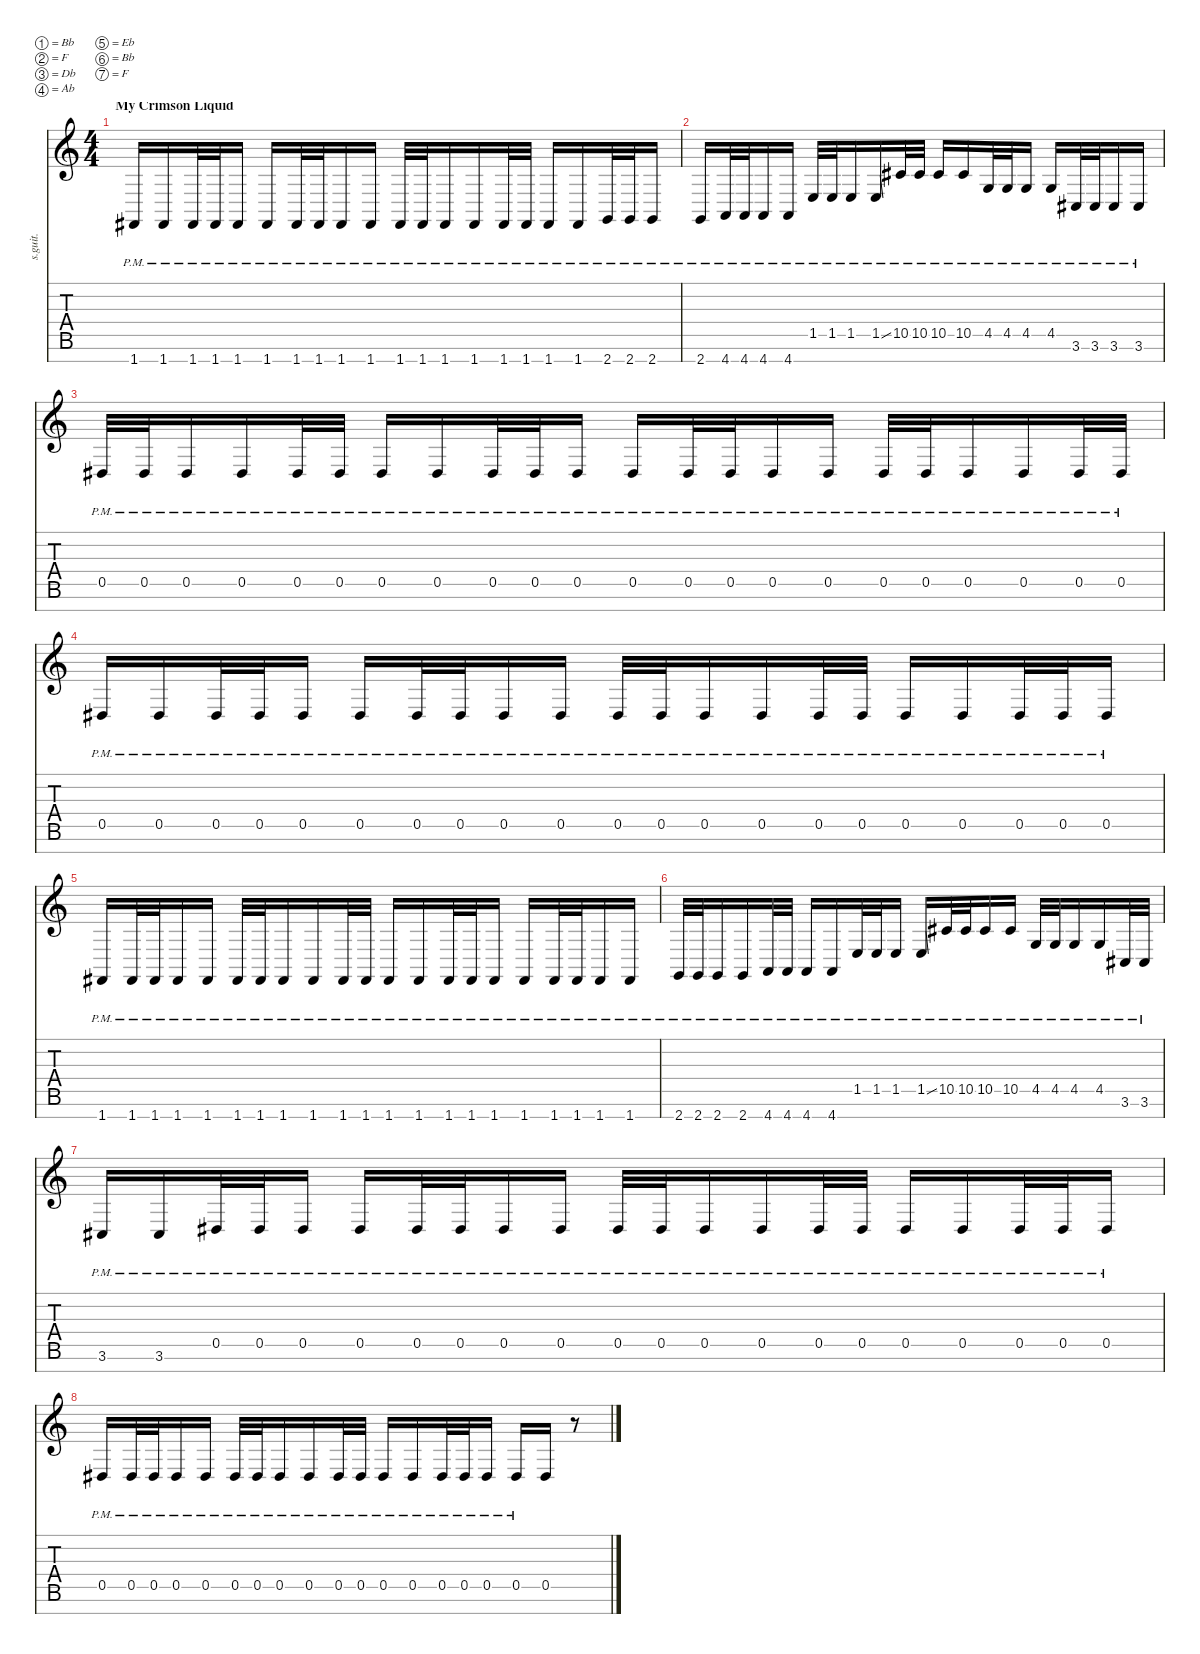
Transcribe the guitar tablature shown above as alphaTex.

\defaultSystemsLayout 4
\hideDynamics
\bracketExtendMode nobrackets
\track ("Marten Hagstrom (Guitar 2)" "s.guit.") {instrument distortionguitar}
\staff {score tabs}
\tuning (Bb3 F3 Db3 Ab2 Eb2 Bb1 F1)
\ts (4 4)
\section ("" "My Crimson Liquid")
\tempo (115 hide)
\clef g2
\ks c
1.7{pm acc #}.16{lyrics (0 "") lyrics (1 "") lyrics (2 "") lyrics (3 "") lyrics (4 "") dy f} 1.7{pm acc #}.16{lyrics (0 "") lyrics (1 "") lyrics (2 "") lyrics (3 "") lyrics (4 "")} 1.7{pm acc #}.32{lyrics (0 "") lyrics (1 "") lyrics (2 "") lyrics (3 "") lyrics (4 "")} 1.7{pm acc #}.32{lyrics (0 "") lyrics (1 "") lyrics (2 "") lyrics (3 "") lyrics (4 "")} 1.7{pm acc #}.16{lyrics (0 "") lyrics (1 "") lyrics (2 "") lyrics (3 "") lyrics (4 "")} 1.7{pm acc #}.16{lyrics (0 "") lyrics (1 "") lyrics (2 "") lyrics (3 "") lyrics (4 "")} 1.7{pm acc #}.32{lyrics (0 "") lyrics (1 "") lyrics (2 "") lyrics (3 "") lyrics (4 "")} 1.7{pm acc #}.32{lyrics (0 "") lyrics (1 "") lyrics (2 "") lyrics (3 "") lyrics (4 "")} 1.7{pm acc #}.16{lyrics (0 "") lyrics (1 "") lyrics (2 "") lyrics (3 "") lyrics (4 "")} 1.7{pm acc #}.16{lyrics (0 "") lyrics (1 "") lyrics (2 "") lyrics (3 "") lyrics (4 "")} 1.7{pm acc #}.32{lyrics (0 "") lyrics (1 "") lyrics (2 "") lyrics (3 "") lyrics (4 "")} 1.7{pm acc #}.32{lyrics (0 "") lyrics (1 "") lyrics (2 "") lyrics (3 "") lyrics (4 "")} 1.7{pm acc #}.16{lyrics (0 "") lyrics (1 "") lyrics (2 "") lyrics (3 "") lyrics (4 "")} 1.7{pm acc #}.16{lyrics (0 "") lyrics (1 "") lyrics (2 "") lyrics (3 "") lyrics (4 "")} 1.7{pm acc #}.32{lyrics (0 "") lyrics (1 "") lyrics (2 "") lyrics (3 "") lyrics (4 "")} 1.7{pm acc #}.32{lyrics (0 "") lyrics (1 "") lyrics (2 "") lyrics (3 "") lyrics (4 "")} 1.7{pm acc #}.16{lyrics (0 "") lyrics (1 "") lyrics (2 "") lyrics (3 "") lyrics (4 "")} 1.7{pm acc #}.16{lyrics (0 "") lyrics (1 "") lyrics (2 "") lyrics (3 "") lyrics (4 "")} 2.7{pm}.32{lyrics (0 "") lyrics (1 "") lyrics (2 "") lyrics (3 "") lyrics (4 "")} 2.7{pm}.32{lyrics (0 "") lyrics (1 "") lyrics (2 "") lyrics (3 "") lyrics (4 "")} 2.7{pm}.16{lyrics (0 "") lyrics (1 "") lyrics (2 "") lyrics (3 "") lyrics (4 "")} |
2.7{pm}.16{lyrics (0 "") lyrics (1 "") lyrics (2 "") lyrics (3 "") lyrics (4 "")} 4.7{pm}.32{lyrics (0 "") lyrics (1 "") lyrics (2 "") lyrics (3 "") lyrics (4 "")} 4.7{pm}.32{lyrics (0 "") lyrics (1 "") lyrics (2 "") lyrics (3 "") lyrics (4 "")} 4.7{pm}.16{lyrics (0 "") lyrics (1 "") lyrics (2 "") lyrics (3 "") lyrics (4 "")} 4.7{pm}.16{lyrics (0 "") lyrics (1 "") lyrics (2 "") lyrics (3 "") lyrics (4 "")} 1.5{pm}.32{lyrics (0 "") lyrics (1 "") lyrics (2 "") lyrics (3 "") lyrics (4 "")} 1.5{pm}.32{lyrics (0 "") lyrics (1 "") lyrics (2 "") lyrics (3 "") lyrics (4 "")} 1.5{pm}.16{lyrics (0 "") lyrics (1 "") lyrics (2 "") lyrics (3 "") lyrics (4 "")} 1.5{ss pm}.16{lyrics (0 "") lyrics (1 "") lyrics (2 "") lyrics (3 "") lyrics (4 "")} 10.5{pm acc #}.32{lyrics (0 "") lyrics (1 "") lyrics (2 "") lyrics (3 "") lyrics (4 "") dy ff} 10.5{pm acc #}.32{lyrics (0 "") lyrics (1 "") lyrics (2 "") lyrics (3 "") lyrics (4 "") dy f} 10.5{pm acc #}.16{lyrics (0 "") lyrics (1 "") lyrics (2 "") lyrics (3 "") lyrics (4 "")} 10.5{pm acc #}.16{lyrics (0 "") lyrics (1 "") lyrics (2 "") lyrics (3 "") lyrics (4 "")} 4.5{pm}.32{lyrics (0 "") lyrics (1 "") lyrics (2 "") lyrics (3 "") lyrics (4 "") dy ff} 4.5{pm}.32{lyrics (0 "") lyrics (1 "") lyrics (2 "") lyrics (3 "") lyrics (4 "") dy f} 4.5{pm}.16{lyrics (0 "") lyrics (1 "") lyrics (2 "") lyrics (3 "") lyrics (4 "")} 4.5{pm}.16{lyrics (0 "") lyrics (1 "") lyrics (2 "") lyrics (3 "") lyrics (4 "")} 3.6{pm acc #}.32{lyrics (0 "") lyrics (1 "") lyrics (2 "") lyrics (3 "") lyrics (4 "")} 3.6{pm acc #}.32{lyrics (0 "") lyrics (1 "") lyrics (2 "") lyrics (3 "") lyrics (4 "")} 3.6{pm acc #}.16{lyrics (0 "") lyrics (1 "") lyrics (2 "") lyrics (3 "") lyrics (4 "")} 3.6{pm acc #}.16{lyrics (0 "") lyrics (1 "") lyrics (2 "") lyrics (3 "") lyrics (4 "")} |
0.5{pm acc #}.32{lyrics (0 "") lyrics (1 "") lyrics (2 "") lyrics (3 "") lyrics (4 "")} 0.5{pm acc #}.32{lyrics (0 "") lyrics (1 "") lyrics (2 "") lyrics (3 "") lyrics (4 "")} 0.5{pm acc #}.16{lyrics (0 "") lyrics (1 "") lyrics (2 "") lyrics (3 "") lyrics (4 "")} 0.5{pm acc #}.16{lyrics (0 "") lyrics (1 "") lyrics (2 "") lyrics (3 "") lyrics (4 "")} 0.5{pm acc #}.32{lyrics (0 "") lyrics (1 "") lyrics (2 "") lyrics (3 "") lyrics (4 "")} 0.5{pm acc #}.32{lyrics (0 "") lyrics (1 "") lyrics (2 "") lyrics (3 "") lyrics (4 "")} 0.5{pm acc #}.16{lyrics (0 "") lyrics (1 "") lyrics (2 "") lyrics (3 "") lyrics (4 "")} 0.5{pm acc #}.16{lyrics (0 "") lyrics (1 "") lyrics (2 "") lyrics (3 "") lyrics (4 "")} 0.5{pm acc #}.32{lyrics (0 "") lyrics (1 "") lyrics (2 "") lyrics (3 "") lyrics (4 "")} 0.5{pm acc #}.32{lyrics (0 "") lyrics (1 "") lyrics (2 "") lyrics (3 "") lyrics (4 "")} 0.5{pm acc #}.16{lyrics (0 "") lyrics (1 "") lyrics (2 "") lyrics (3 "") lyrics (4 "")} 0.5{pm acc #}.16{lyrics (0 "") lyrics (1 "") lyrics (2 "") lyrics (3 "") lyrics (4 "")} 0.5{pm acc #}.32{lyrics (0 "") lyrics (1 "") lyrics (2 "") lyrics (3 "") lyrics (4 "")} 0.5{pm acc #}.32{lyrics (0 "") lyrics (1 "") lyrics (2 "") lyrics (3 "") lyrics (4 "")} 0.5{pm acc #}.16{lyrics (0 "") lyrics (1 "") lyrics (2 "") lyrics (3 "") lyrics (4 "")} 0.5{pm acc #}.16{lyrics (0 "") lyrics (1 "") lyrics (2 "") lyrics (3 "") lyrics (4 "")} 0.5{pm acc #}.32{lyrics (0 "") lyrics (1 "") lyrics (2 "") lyrics (3 "") lyrics (4 "")} 0.5{pm acc #}.32{lyrics (0 "") lyrics (1 "") lyrics (2 "") lyrics (3 "") lyrics (4 "")} 0.5{pm acc #}.16{lyrics (0 "") lyrics (1 "") lyrics (2 "") lyrics (3 "") lyrics (4 "")} 0.5{pm acc #}.16{lyrics (0 "") lyrics (1 "") lyrics (2 "") lyrics (3 "") lyrics (4 "")} 0.5{pm acc #}.32{lyrics (0 "") lyrics (1 "") lyrics (2 "") lyrics (3 "") lyrics (4 "")} 0.5{pm acc #}.32{lyrics (0 "") lyrics (1 "") lyrics (2 "") lyrics (3 "") lyrics (4 "")} |
0.5{pm acc #}.16{lyrics (0 "") lyrics (1 "") lyrics (2 "") lyrics (3 "") lyrics (4 "")} 0.5{pm acc #}.16{lyrics (0 "") lyrics (1 "") lyrics (2 "") lyrics (3 "") lyrics (4 "")} 0.5{pm acc #}.32{lyrics (0 "") lyrics (1 "") lyrics (2 "") lyrics (3 "") lyrics (4 "")} 0.5{pm acc #}.32{lyrics (0 "") lyrics (1 "") lyrics (2 "") lyrics (3 "") lyrics (4 "")} 0.5{pm acc #}.16{lyrics (0 "") lyrics (1 "") lyrics (2 "") lyrics (3 "") lyrics (4 "")} 0.5{pm acc #}.16{lyrics (0 "") lyrics (1 "") lyrics (2 "") lyrics (3 "") lyrics (4 "")} 0.5{pm acc #}.32{lyrics (0 "") lyrics (1 "") lyrics (2 "") lyrics (3 "") lyrics (4 "")} 0.5{pm acc #}.32{lyrics (0 "") lyrics (1 "") lyrics (2 "") lyrics (3 "") lyrics (4 "")} 0.5{pm acc #}.16{lyrics (0 "") lyrics (1 "") lyrics (2 "") lyrics (3 "") lyrics (4 "")} 0.5{pm acc #}.16{lyrics (0 "") lyrics (1 "") lyrics (2 "") lyrics (3 "") lyrics (4 "")} 0.5{pm acc #}.32{lyrics (0 "") lyrics (1 "") lyrics (2 "") lyrics (3 "") lyrics (4 "")} 0.5{pm acc #}.32{lyrics (0 "") lyrics (1 "") lyrics (2 "") lyrics (3 "") lyrics (4 "")} 0.5{pm acc #}.16{lyrics (0 "") lyrics (1 "") lyrics (2 "") lyrics (3 "") lyrics (4 "")} 0.5{pm acc #}.16{lyrics (0 "") lyrics (1 "") lyrics (2 "") lyrics (3 "") lyrics (4 "")} 0.5{pm acc #}.32{lyrics (0 "") lyrics (1 "") lyrics (2 "") lyrics (3 "") lyrics (4 "")} 0.5{pm acc #}.32{lyrics (0 "") lyrics (1 "") lyrics (2 "") lyrics (3 "") lyrics (4 "")} 0.5{pm acc #}.16{lyrics (0 "") lyrics (1 "") lyrics (2 "") lyrics (3 "") lyrics (4 "")} 0.5{pm acc #}.16{lyrics (0 "") lyrics (1 "") lyrics (2 "") lyrics (3 "") lyrics (4 "")} 0.5{pm acc #}.32{lyrics (0 "") lyrics (1 "") lyrics (2 "") lyrics (3 "") lyrics (4 "")} 0.5{pm acc #}.32{lyrics (0 "") lyrics (1 "") lyrics (2 "") lyrics (3 "") lyrics (4 "")} 0.5{pm acc #}.16{lyrics (0 "") lyrics (1 "") lyrics (2 "") lyrics (3 "") lyrics (4 "")} |
1.7{pm acc #}.16{lyrics (0 "") lyrics (1 "") lyrics (2 "") lyrics (3 "") lyrics (4 "")} 1.7{pm acc #}.32{lyrics (0 "") lyrics (1 "") lyrics (2 "") lyrics (3 "") lyrics (4 "")} 1.7{pm acc #}.32{lyrics (0 "") lyrics (1 "") lyrics (2 "") lyrics (3 "") lyrics (4 "")} 1.7{pm acc #}.16{lyrics (0 "") lyrics (1 "") lyrics (2 "") lyrics (3 "") lyrics (4 "")} 1.7{pm acc #}.16{lyrics (0 "") lyrics (1 "") lyrics (2 "") lyrics (3 "") lyrics (4 "")} 1.7{pm acc #}.32{lyrics (0 "") lyrics (1 "") lyrics (2 "") lyrics (3 "") lyrics (4 "")} 1.7{pm acc #}.32{lyrics (0 "") lyrics (1 "") lyrics (2 "") lyrics (3 "") lyrics (4 "")} 1.7{pm acc #}.16{lyrics (0 "") lyrics (1 "") lyrics (2 "") lyrics (3 "") lyrics (4 "")} 1.7{pm acc #}.16{lyrics (0 "") lyrics (1 "") lyrics (2 "") lyrics (3 "") lyrics (4 "")} 1.7{pm acc #}.32{lyrics (0 "") lyrics (1 "") lyrics (2 "") lyrics (3 "") lyrics (4 "")} 1.7{pm acc #}.32{lyrics (0 "") lyrics (1 "") lyrics (2 "") lyrics (3 "") lyrics (4 "")} 1.7{pm acc #}.16{lyrics (0 "") lyrics (1 "") lyrics (2 "") lyrics (3 "") lyrics (4 "")} 1.7{pm acc #}.16{lyrics (0 "") lyrics (1 "") lyrics (2 "") lyrics (3 "") lyrics (4 "")} 1.7{pm acc #}.32{lyrics (0 "") lyrics (1 "") lyrics (2 "") lyrics (3 "") lyrics (4 "")} 1.7{pm acc #}.32{lyrics (0 "") lyrics (1 "") lyrics (2 "") lyrics (3 "") lyrics (4 "")} 1.7{pm acc #}.16{lyrics (0 "") lyrics (1 "") lyrics (2 "") lyrics (3 "") lyrics (4 "")} 1.7{pm acc #}.16{lyrics (0 "") lyrics (1 "") lyrics (2 "") lyrics (3 "") lyrics (4 "")} 1.7{pm acc #}.32{lyrics (0 "") lyrics (1 "") lyrics (2 "") lyrics (3 "") lyrics (4 "")} 1.7{pm acc #}.32{lyrics (0 "") lyrics (1 "") lyrics (2 "") lyrics (3 "") lyrics (4 "")} 1.7{pm acc #}.16{lyrics (0 "") lyrics (1 "") lyrics (2 "") lyrics (3 "") lyrics (4 "")} 1.7{pm acc #}.16{lyrics (0 "") lyrics (1 "") lyrics (2 "") lyrics (3 "") lyrics (4 "")} |
2.7{pm}.32{lyrics (0 "") lyrics (1 "") lyrics (2 "") lyrics (3 "") lyrics (4 "")} 2.7{pm}.32{lyrics (0 "") lyrics (1 "") lyrics (2 "") lyrics (3 "") lyrics (4 "")} 2.7{pm}.16{lyrics (0 "") lyrics (1 "") lyrics (2 "") lyrics (3 "") lyrics (4 "")} 2.7{pm}.16{lyrics (0 "") lyrics (1 "") lyrics (2 "") lyrics (3 "") lyrics (4 "")} 4.7{pm}.32{lyrics (0 "") lyrics (1 "") lyrics (2 "") lyrics (3 "") lyrics (4 "")} 4.7{pm}.32{lyrics (0 "") lyrics (1 "") lyrics (2 "") lyrics (3 "") lyrics (4 "")} 4.7{pm}.16{lyrics (0 "") lyrics (1 "") lyrics (2 "") lyrics (3 "") lyrics (4 "")} 4.7{pm}.16{lyrics (0 "") lyrics (1 "") lyrics (2 "") lyrics (3 "") lyrics (4 "")} 1.5{pm}.32{lyrics (0 "") lyrics (1 "") lyrics (2 "") lyrics (3 "") lyrics (4 "")} 1.5{pm}.32{lyrics (0 "") lyrics (1 "") lyrics (2 "") lyrics (3 "") lyrics (4 "")} 1.5{pm}.16{lyrics (0 "") lyrics (1 "") lyrics (2 "") lyrics (3 "") lyrics (4 "")} 1.5{ss pm}.16{lyrics (0 "") lyrics (1 "") lyrics (2 "") lyrics (3 "") lyrics (4 "")} 10.5{pm acc #}.32{lyrics (0 "") lyrics (1 "") lyrics (2 "") lyrics (3 "") lyrics (4 "") dy ff} 10.5{pm acc #}.32{lyrics (0 "") lyrics (1 "") lyrics (2 "") lyrics (3 "") lyrics (4 "") dy f} 10.5{pm acc #}.16{lyrics (0 "") lyrics (1 "") lyrics (2 "") lyrics (3 "") lyrics (4 "")} 10.5{pm acc #}.16{lyrics (0 "") lyrics (1 "") lyrics (2 "") lyrics (3 "") lyrics (4 "")} 4.5{pm}.32{lyrics (0 "") lyrics (1 "") lyrics (2 "") lyrics (3 "") lyrics (4 "") dy ff} 4.5{pm}.32{lyrics (0 "") lyrics (1 "") lyrics (2 "") lyrics (3 "") lyrics (4 "") dy f} 4.5{pm}.16{lyrics (0 "") lyrics (1 "") lyrics (2 "") lyrics (3 "") lyrics (4 "")} 4.5{pm}.16{lyrics (0 "") lyrics (1 "") lyrics (2 "") lyrics (3 "") lyrics (4 "")} 3.6{pm acc #}.32{lyrics (0 "") lyrics (1 "") lyrics (2 "") lyrics (3 "") lyrics (4 "")} 3.6{pm acc #}.32{lyrics (0 "") lyrics (1 "") lyrics (2 "") lyrics (3 "") lyrics (4 "")} |
3.6{pm acc #}.16{lyrics (0 "") lyrics (1 "") lyrics (2 "") lyrics (3 "") lyrics (4 "")} 3.6{pm acc #}.16{lyrics (0 "") lyrics (1 "") lyrics (2 "") lyrics (3 "") lyrics (4 "")} 0.5{pm acc #}.32{lyrics (0 "") lyrics (1 "") lyrics (2 "") lyrics (3 "") lyrics (4 "")} 0.5{pm acc #}.32{lyrics (0 "") lyrics (1 "") lyrics (2 "") lyrics (3 "") lyrics (4 "")} 0.5{pm acc #}.16{lyrics (0 "") lyrics (1 "") lyrics (2 "") lyrics (3 "") lyrics (4 "")} 0.5{pm acc #}.16{lyrics (0 "") lyrics (1 "") lyrics (2 "") lyrics (3 "") lyrics (4 "")} 0.5{pm acc #}.32{lyrics (0 "") lyrics (1 "") lyrics (2 "") lyrics (3 "") lyrics (4 "")} 0.5{pm acc #}.32{lyrics (0 "") lyrics (1 "") lyrics (2 "") lyrics (3 "") lyrics (4 "")} 0.5{pm acc #}.16{lyrics (0 "") lyrics (1 "") lyrics (2 "") lyrics (3 "") lyrics (4 "")} 0.5{pm acc #}.16{lyrics (0 "") lyrics (1 "") lyrics (2 "") lyrics (3 "") lyrics (4 "")} 0.5{pm acc #}.32{lyrics (0 "") lyrics (1 "") lyrics (2 "") lyrics (3 "") lyrics (4 "")} 0.5{pm acc #}.32{lyrics (0 "") lyrics (1 "") lyrics (2 "") lyrics (3 "") lyrics (4 "")} 0.5{pm acc #}.16{lyrics (0 "") lyrics (1 "") lyrics (2 "") lyrics (3 "") lyrics (4 "")} 0.5{pm acc #}.16{lyrics (0 "") lyrics (1 "") lyrics (2 "") lyrics (3 "") lyrics (4 "")} 0.5{pm acc #}.32{lyrics (0 "") lyrics (1 "") lyrics (2 "") lyrics (3 "") lyrics (4 "")} 0.5{pm acc #}.32{lyrics (0 "") lyrics (1 "") lyrics (2 "") lyrics (3 "") lyrics (4 "")} 0.5{pm acc #}.16{lyrics (0 "") lyrics (1 "") lyrics (2 "") lyrics (3 "") lyrics (4 "")} 0.5{pm acc #}.16{lyrics (0 "") lyrics (1 "") lyrics (2 "") lyrics (3 "") lyrics (4 "")} 0.5{pm acc #}.32{lyrics (0 "") lyrics (1 "") lyrics (2 "") lyrics (3 "") lyrics (4 "")} 0.5{pm acc #}.32{lyrics (0 "") lyrics (1 "") lyrics (2 "") lyrics (3 "") lyrics (4 "")} 0.5{pm acc #}.16{lyrics (0 "") lyrics (1 "") lyrics (2 "") lyrics (3 "") lyrics (4 "")} |
0.5{pm acc #}.16{lyrics (0 "") lyrics (1 "") lyrics (2 "") lyrics (3 "") lyrics (4 "")} 0.5{pm acc #}.32{lyrics (0 "") lyrics (1 "") lyrics (2 "") lyrics (3 "") lyrics (4 "")} 0.5{pm acc #}.32{lyrics (0 "") lyrics (1 "") lyrics (2 "") lyrics (3 "") lyrics (4 "")} 0.5{pm acc #}.16{lyrics (0 "") lyrics (1 "") lyrics (2 "") lyrics (3 "") lyrics (4 "")} 0.5{pm acc #}.16{lyrics (0 "") lyrics (1 "") lyrics (2 "") lyrics (3 "") lyrics (4 "")} 0.5{pm acc #}.32{lyrics (0 "") lyrics (1 "") lyrics (2 "") lyrics (3 "") lyrics (4 "")} 0.5{pm acc #}.32{lyrics (0 "") lyrics (1 "") lyrics (2 "") lyrics (3 "") lyrics (4 "")} 0.5{pm acc #}.16{lyrics (0 "") lyrics (1 "") lyrics (2 "") lyrics (3 "") lyrics (4 "")} 0.5{pm acc #}.16{lyrics (0 "") lyrics (1 "") lyrics (2 "") lyrics (3 "") lyrics (4 "")} 0.5{pm acc #}.32{lyrics (0 "") lyrics (1 "") lyrics (2 "") lyrics (3 "") lyrics (4 "")} 0.5{pm acc #}.32{lyrics (0 "") lyrics (1 "") lyrics (2 "") lyrics (3 "") lyrics (4 "")} 0.5{pm acc #}.16{lyrics (0 "") lyrics (1 "") lyrics (2 "") lyrics (3 "") lyrics (4 "")} 0.5{pm acc #}.16{lyrics (0 "") lyrics (1 "") lyrics (2 "") lyrics (3 "") lyrics (4 "")} 0.5{pm acc #}.32{lyrics (0 "") lyrics (1 "") lyrics (2 "") lyrics (3 "") lyrics (4 "")} 0.5{pm acc #}.32{lyrics (0 "") lyrics (1 "") lyrics (2 "") lyrics (3 "") lyrics (4 "")} 0.5{pm acc #}.16{lyrics (0 "") lyrics (1 "") lyrics (2 "") lyrics (3 "") lyrics (4 "")} 0.5{pm acc #}.16{lyrics (0 "") lyrics (1 "") lyrics (2 "") lyrics (3 "") lyrics (4 "")} 0.5{acc #}.16{lyrics (0 "") lyrics (1 "") lyrics (2 "") lyrics (3 "") lyrics (4 "")} r.8
